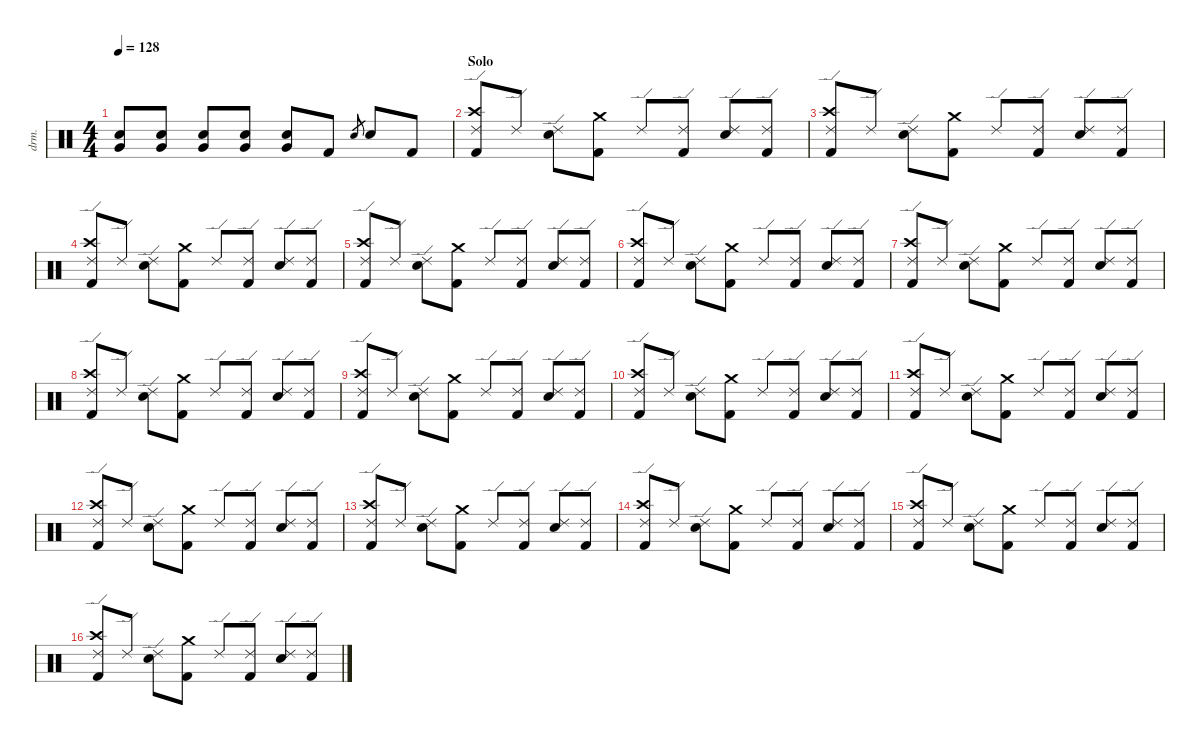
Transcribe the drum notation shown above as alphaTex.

\defaultSystemsLayout 4
\hideDynamics
\bracketExtendMode nobrackets
\otherSystemsTrackNameOrientation horizontal
\track ("Drums (Steven)" "drm.") {instrument percussion}
\staff {score}
\articulation defaults
\ts (4 4)
\tempo 128
\clef neutral
\ks c
("Very Low Tom (hit)" "Snare (hit) 2").8{dy mf} ("Very Low Tom (hit)" "Snare (hit) 2").8 ("Very Low Tom (hit)" "Snare (hit) 2").8{dy f} ("Very Low Tom (hit)" "Snare (hit) 2").8 ("Very Low Tom (hit)" "Snare (hit) 2").8 "Kick (hit) 2".8 "Snare (hit) 2".8{gr dy mf} "Snare (hit) 2".8{dy ff} "Kick (hit) 2".8{dy f} |
\section ("" "Solo")
("Crash high (hit)" "Ride (edge) 2" "Kick (hit) 2").8 "Ride (edge) 2".8 ("Ride (edge) 2" "Snare (hit) 2").8 ("Crash medium (hit)" "Kick (hit) 2").8 "Ride (edge) 2".8 ("Ride (edge) 2" "Kick (hit) 2").8 ("Ride (edge) 2" "Snare (hit) 2").8 ("Ride (edge) 2" "Kick (hit) 2").8 |
("Crash high (hit)" "Ride (edge) 2" "Kick (hit) 2").8 "Ride (edge) 2".8 ("Ride (edge) 2" "Snare (hit) 2").8 ("Crash medium (hit)" "Kick (hit) 2").8 "Ride (edge) 2".8 ("Ride (edge) 2" "Kick (hit) 2").8 ("Ride (edge) 2" "Snare (hit) 2").8 ("Ride (edge) 2" "Kick (hit) 2").8 |
("Crash high (hit)" "Ride (edge) 2" "Kick (hit) 2").8 "Ride (edge) 2".8 ("Ride (edge) 2" "Snare (hit) 2").8 ("Crash medium (hit)" "Kick (hit) 2").8 "Ride (edge) 2".8 ("Ride (edge) 2" "Kick (hit) 2").8 ("Ride (edge) 2" "Snare (hit) 2").8 ("Ride (edge) 2" "Kick (hit) 2").8 |
("Crash high (hit)" "Ride (edge) 2" "Kick (hit) 2").8 "Ride (edge) 2".8 ("Ride (edge) 2" "Snare (hit) 2").8 ("Crash medium (hit)" "Kick (hit) 2").8 "Ride (edge) 2".8 ("Ride (edge) 2" "Kick (hit) 2").8 ("Ride (edge) 2" "Snare (hit) 2").8 ("Ride (edge) 2" "Kick (hit) 2").8 |
("Crash high (hit)" "Ride (edge) 2" "Kick (hit) 2").8 "Ride (edge) 2".8 ("Ride (edge) 2" "Snare (hit) 2").8 ("Crash medium (hit)" "Kick (hit) 2").8 "Ride (edge) 2".8 ("Ride (edge) 2" "Kick (hit) 2").8 ("Ride (edge) 2" "Snare (hit) 2").8 ("Ride (edge) 2" "Kick (hit) 2").8 |
("Crash high (hit)" "Ride (edge) 2" "Kick (hit) 2").8 "Ride (edge) 2".8 ("Ride (edge) 2" "Snare (hit) 2").8 ("Crash medium (hit)" "Kick (hit) 2").8 "Ride (edge) 2".8 ("Ride (edge) 2" "Kick (hit) 2").8 ("Ride (edge) 2" "Snare (hit) 2").8 ("Ride (edge) 2" "Kick (hit) 2").8 |
("Crash high (hit)" "Ride (edge) 2" "Kick (hit) 2").8 "Ride (edge) 2".8 ("Ride (edge) 2" "Snare (hit) 2").8 ("Crash medium (hit)" "Kick (hit) 2").8 "Ride (edge) 2".8 ("Ride (edge) 2" "Kick (hit) 2").8 ("Ride (edge) 2" "Snare (hit) 2").8 ("Ride (edge) 2" "Kick (hit) 2").8 |
("Crash high (hit)" "Ride (edge) 2" "Kick (hit) 2").8 "Ride (edge) 2".8 ("Ride (edge) 2" "Snare (hit) 2").8 ("Crash medium (hit)" "Kick (hit) 2").8 "Ride (edge) 2".8 ("Ride (edge) 2" "Kick (hit) 2").8 ("Ride (edge) 2" "Snare (hit) 2").8 ("Ride (edge) 2" "Kick (hit) 2").8 |
("Crash high (hit)" "Ride (edge) 2" "Kick (hit) 2").8 "Ride (edge) 2".8 ("Ride (edge) 2" "Snare (hit) 2").8 ("Crash medium (hit)" "Kick (hit) 2").8 "Ride (edge) 2".8 ("Ride (edge) 2" "Kick (hit) 2").8 ("Ride (edge) 2" "Snare (hit) 2").8 ("Ride (edge) 2" "Kick (hit) 2").8 |
("Crash high (hit)" "Ride (edge) 2" "Kick (hit) 2").8 "Ride (edge) 2".8 ("Ride (edge) 2" "Snare (hit) 2").8 ("Crash medium (hit)" "Kick (hit) 2").8 "Ride (edge) 2".8 ("Ride (edge) 2" "Kick (hit) 2").8 ("Ride (edge) 2" "Snare (hit) 2").8 ("Ride (edge) 2" "Kick (hit) 2").8 |
("Crash high (hit)" "Ride (edge) 2" "Kick (hit) 2").8 "Ride (edge) 2".8 ("Ride (edge) 2" "Snare (hit) 2").8 ("Crash medium (hit)" "Kick (hit) 2").8 "Ride (edge) 2".8 ("Ride (edge) 2" "Kick (hit) 2").8 ("Ride (edge) 2" "Snare (hit) 2").8 ("Ride (edge) 2" "Kick (hit) 2").8 |
("Crash high (hit)" "Ride (edge) 2" "Kick (hit) 2").8 "Ride (edge) 2".8 ("Ride (edge) 2" "Snare (hit) 2").8 ("Crash medium (hit)" "Kick (hit) 2").8 "Ride (edge) 2".8 ("Ride (edge) 2" "Kick (hit) 2").8 ("Ride (edge) 2" "Snare (hit) 2").8 ("Ride (edge) 2" "Kick (hit) 2").8 |
("Crash high (hit)" "Ride (edge) 2" "Kick (hit) 2").8 "Ride (edge) 2".8 ("Ride (edge) 2" "Snare (hit) 2").8 ("Crash medium (hit)" "Kick (hit) 2").8 "Ride (edge) 2".8 ("Ride (edge) 2" "Kick (hit) 2").8 ("Ride (edge) 2" "Snare (hit) 2").8 ("Ride (edge) 2" "Kick (hit) 2").8 |
("Crash high (hit)" "Ride (edge) 2" "Kick (hit) 2").8 "Ride (edge) 2".8 ("Ride (edge) 2" "Snare (hit) 2").8 ("Crash medium (hit)" "Kick (hit) 2").8 "Ride (edge) 2".8 ("Ride (edge) 2" "Kick (hit) 2").8 ("Ride (edge) 2" "Snare (hit) 2").8 ("Ride (edge) 2" "Kick (hit) 2").8 |
("Crash high (hit)" "Ride (edge) 2" "Kick (hit) 2").8 "Ride (edge) 2".8 ("Ride (edge) 2" "Snare (hit) 2").8 ("Crash medium (hit)" "Kick (hit) 2").8 "Ride (edge) 2".8 ("Ride (edge) 2" "Kick (hit) 2").8 ("Ride (edge) 2" "Snare (hit) 2").8 ("Ride (edge) 2" "Kick (hit) 2").8
